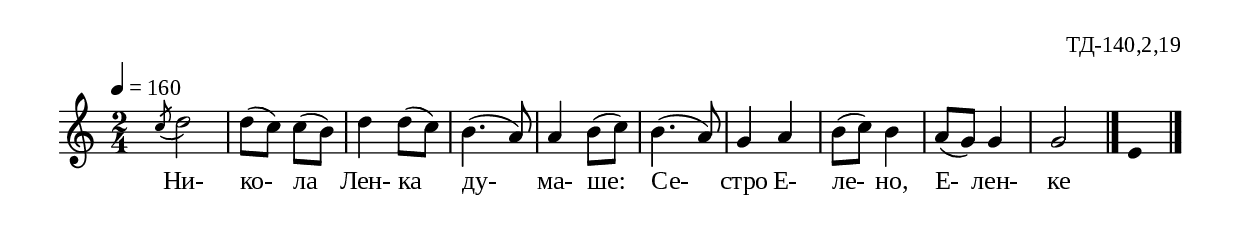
%{
TD_140_2_19
%}

\include "td-preamble.ly"

\score {
\relative c'' {
 \tempo 4 = 160
  \time 2/4
\set Score.measureLength = #(ly:make-moment 3 4)    
 s4 \acciaccatura c8 d2 
 \set Score.measureLength = #(ly:make-moment 2 4)  
 d8( c) c( b) d4 d8( c) b4.( a8) a4 b8( c) b4.( a8) g4 a
 b8( c) b4 a8( g) g4 g2
 \bar "|." 
 \fixB e4  
 \bar "|." 
}
\addlyrics { Ни- ко- ла Лен- ка ду- ма- ше: Се- стро Е- ле- но, Е- лен- ке }
%
\layout {
  indent = #0
  line-width = 190\mm
  ragged-right=##f
}
%
\midi { 
	\context {
		\Score
		tempoWholesPerMinute = #(ly:make-moment 160 4)
		}
	}
}

\header{
  opus = "ТД-140,2,19"
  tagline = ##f
}


